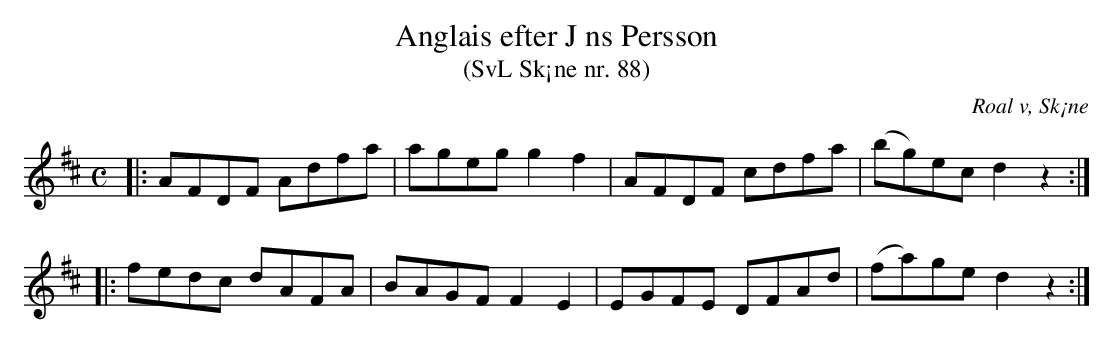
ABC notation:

X:1
T:Anglais efter J ns Persson
T:(SvL Sk¡ne nr. 88)
O:Roal v, Sk¡ne
M:C
L:1/8
K:D
|: AFDF Adfa | ageg g2 f2 | AFDF cdfa | (bg)ec d2 z2 :|
|: fedc dAFA | BAGF F2 E2 | EGFE DFAd | (fa)ge d2 z2 :|
